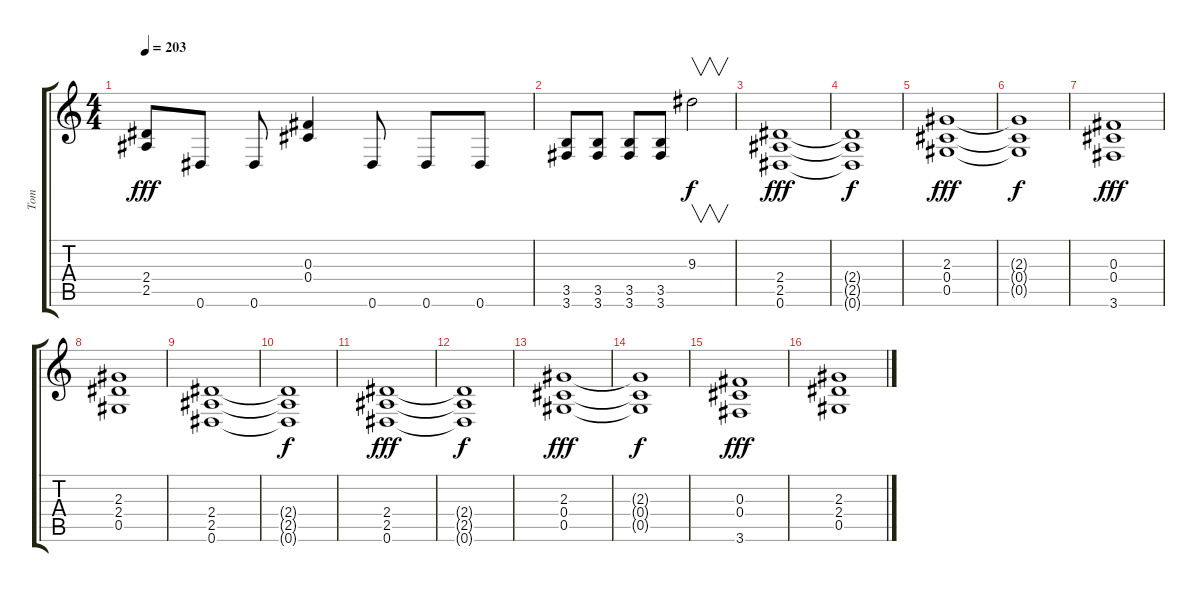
\track ("Tom" "Tom") {instrument distortionguitar}
\staff {score tabs}
\tuning (Eb4 Bb3 Gb3 Db3 Ab2 Eb2) {hide}
\ts (4 4)
\tempo 203
\clef g2
\ks c
(2.4 2.5).8{dy fff} 0.6.8 0.6.8 (0.3 0.4).4 0.6.8 0.6.8 0.6.8 |
(3.5 3.6).8 (3.5 3.6).8 (3.5 3.6).8 (3.5 3.6).8 9.3.2{v dy f instrument guitarharmonics} |
(2.4 2.5 0.6).1{dy fff instrument overdrivenguitar} |
(2.4{t} 2.5{t} 0.6{t}).1{dy f} |
(2.3 0.4 0.5).1{dy fff} |
(2.3{t} 0.4{t} 0.5{t}).1{dy f} |
(0.3 0.4 3.6).1{dy fff} |
(2.3 2.4 0.5).1 |
(2.4 2.5 0.6).1 |
(2.4{t} 2.5{t} 0.6{t}).1{dy f} |
(2.4 2.5 0.6).1{dy fff} |
(2.4{t} 2.5{t} 0.6{t}).1{dy f} |
(2.3 0.4 0.5).1{dy fff} |
(2.3{t} 0.4{t} 0.5{t}).1{dy f} |
(0.3 0.4 3.6).1{dy fff} |
(2.3 2.4 0.5).1
